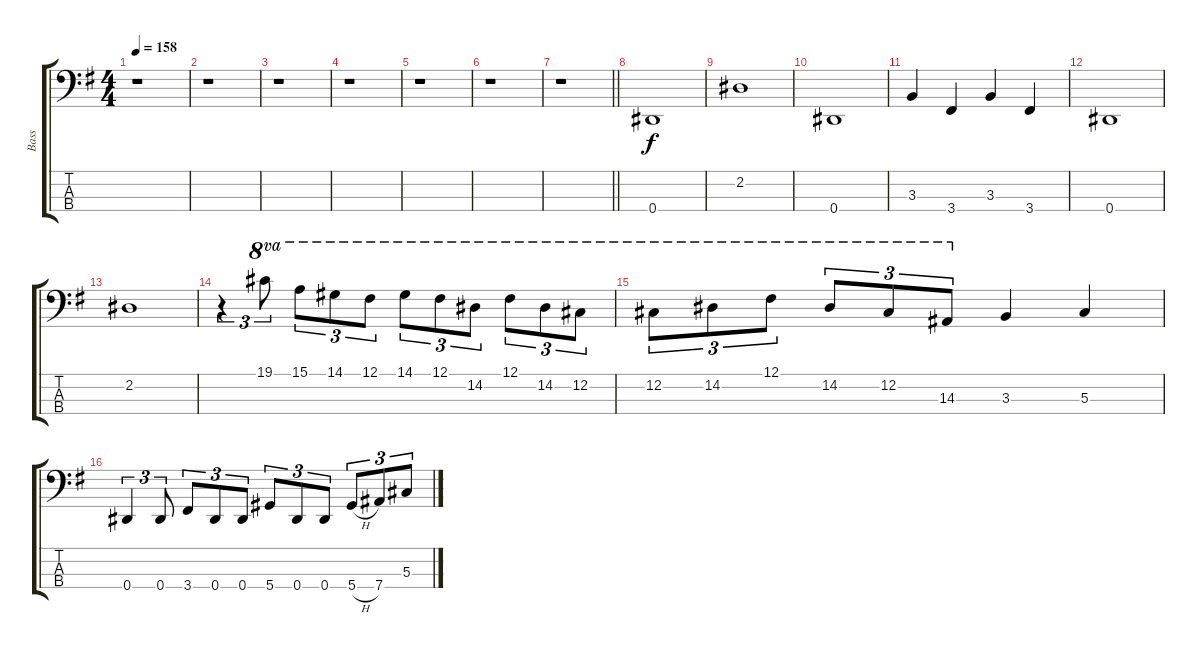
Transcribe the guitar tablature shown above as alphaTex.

\track ("Bass" "Bass") {instrument electricbasspick}
\staff {score tabs}
\tuning (Gb2 Db2 Ab1 Eb1) {hide}
\ts (4 4)
\tempo 158
\clef f4
\ks g
r.1{dy f instrument electricbasspick} |
r.1 |
r.1 |
r.1 |
r.1 |
r.1 |
\barLineRight lightlight
r.1 |
0.4.1 |
2.2.1 |
0.4.1 |
3.3.4 3.4.4 3.3.4 3.4.4 |
0.4.1 |
2.2.1 |
r.4{tu (3 2)} 19.1.8{tu (3 2) ot 8va} 15.1.8{tu (3 2) ot 8va} 14.1.8{tu (3 2) ot 8va} 12.1.8{tu (3 2) ot 8va} 14.1.8{tu (3 2) ot 8va} 12.1.8{tu (3 2) ot 8va} 14.2.8{tu (3 2) ot 8va} 12.1.8{tu (3 2) ot 8va} 14.2.8{tu (3 2) ot 8va} 12.2.8{tu (3 2) ot 8va} |
12.2.8{tu (3 2) ot 8va} 14.2.8{tu (3 2) ot 8va} 12.1.8{tu (3 2) ot 8va} 14.2.8{tu (3 2) ot 8va} 12.2.8{tu (3 2) ot 8va} 14.3.8{tu (3 2) ot 8va} 3.3.4 5.3.4 |
0.4.4{tu (3 2)} 0.4.8{tu (3 2)} 3.4.8{tu (3 2)} 0.4.8{tu (3 2)} 0.4.8{tu (3 2)} 5.4.8{tu (3 2)} 0.4.8{tu (3 2)} 0.4.8{tu (3 2)} 5.4{h}.8{tu (3 2)} 7.4.8{tu (3 2)} 5.3.8{tu (3 2)}
